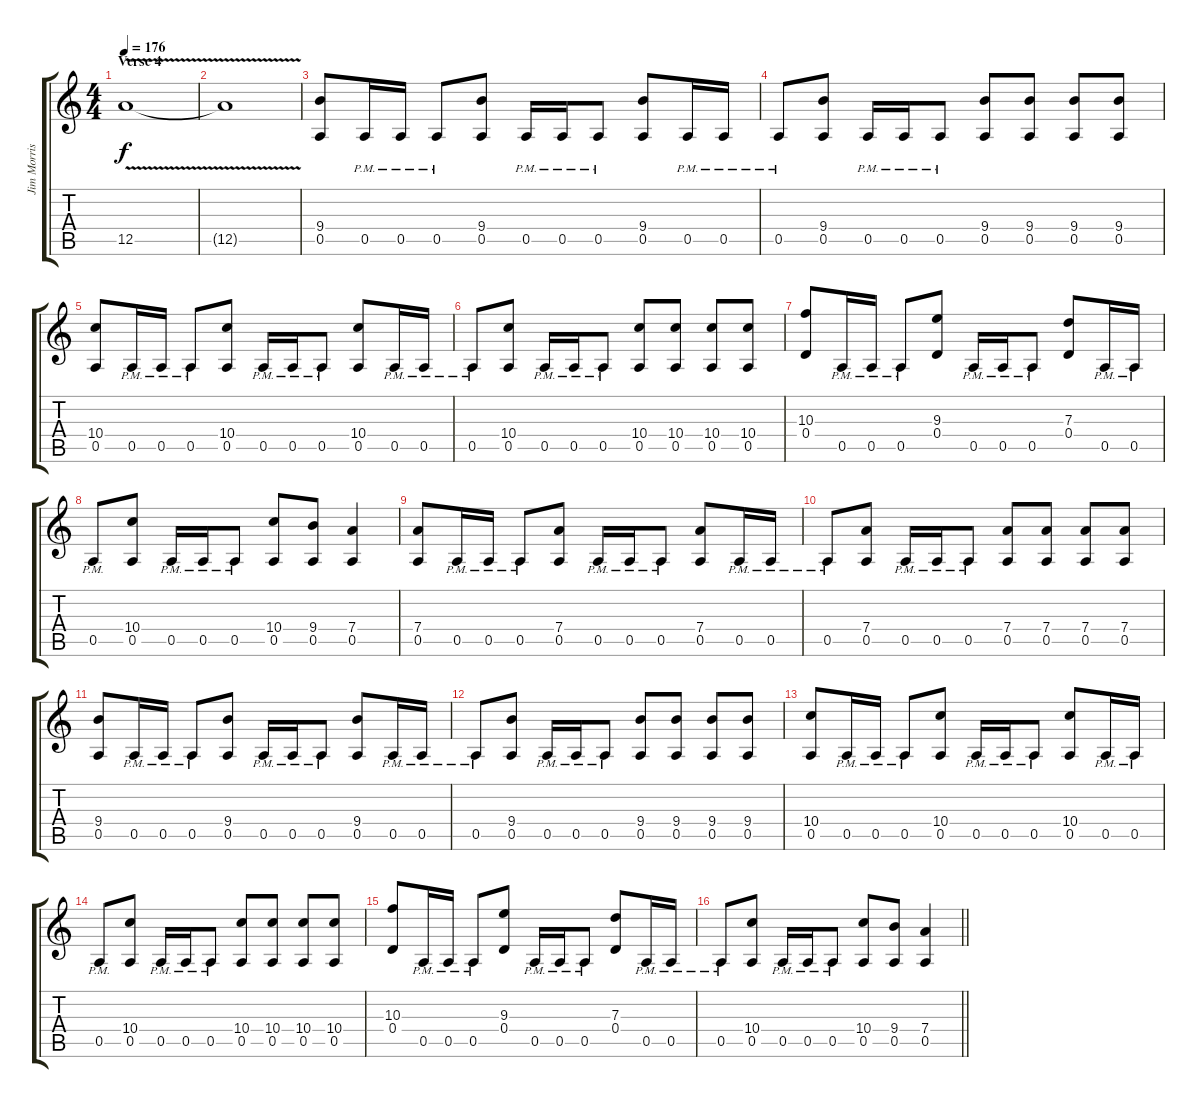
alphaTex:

\track ("Jim Morris" "Jim Morris") {instrument electricguitarmuted}
\staff {score tabs}
\tuning (E4 B3 G3 D3 A2 E2) {hide}
\ts (4 4)
\section ("" "Verse 4")
\tempo 176
\clef g2
\ks c
12.5{v}.1{dy f volume 0} |
12.5{t}.1 |
(9.4 0.5).8{volume 16} 0.5{pm}.16 0.5{pm}.16 0.5{pm}.8 (9.4 0.5).8 0.5{pm}.16 0.5{pm}.16 0.5{pm}.8 (9.4 0.5).8 0.5{pm}.16 0.5{pm}.16 |
0.5{pm}.8 (9.4 0.5).8 0.5{pm}.16 0.5{pm}.16 0.5{pm}.8 (9.4 0.5).8 (9.4 0.5).8 (9.4 0.5).8 (9.4 0.5).8 |
(10.4 0.5).8 0.5{pm}.16 0.5{pm}.16 0.5{pm}.8 (10.4 0.5).8 0.5{pm}.16 0.5{pm}.16 0.5{pm}.8 (10.4 0.5).8 0.5{pm}.16 0.5{pm}.16 |
0.5{pm}.8 (10.4 0.5).8 0.5{pm}.16 0.5{pm}.16 0.5{pm}.8 (10.4 0.5).8 (10.4 0.5).8 (10.4 0.5).8 (10.4 0.5).8 |
(10.3 0.4).8 0.5{pm}.16 0.5{pm}.16 0.5{pm}.8 (9.3 0.4).8 0.5{pm}.16 0.5{pm}.16 0.5{pm}.8 (7.3 0.4).8 0.5{pm}.16 0.5{pm}.16 |
0.5{pm}.8 (10.4 0.5).8 0.5{pm}.16 0.5{pm}.16 0.5{pm}.8 (10.4 0.5).8 (9.4 0.5).8 (7.4 0.5).4 |
(7.4 0.5).8 0.5{pm}.16 0.5{pm}.16 0.5{pm}.8 (7.4 0.5).8 0.5{pm}.16 0.5{pm}.16 0.5{pm}.8 (7.4 0.5).8 0.5{pm}.16 0.5{pm}.16 |
0.5{pm}.8 (7.4 0.5).8 0.5{pm}.16 0.5{pm}.16 0.5{pm}.8 (7.4 0.5).8 (7.4 0.5).8 (7.4 0.5).8 (7.4 0.5).8 |
(9.4 0.5).8 0.5{pm}.16 0.5{pm}.16 0.5{pm}.8 (9.4 0.5).8 0.5{pm}.16 0.5{pm}.16 0.5{pm}.8 (9.4 0.5).8 0.5{pm}.16 0.5{pm}.16 |
0.5{pm}.8 (9.4 0.5).8 0.5{pm}.16 0.5{pm}.16 0.5{pm}.8 (9.4 0.5).8 (9.4 0.5).8 (9.4 0.5).8 (9.4 0.5).8 |
(10.4 0.5).8 0.5{pm}.16 0.5{pm}.16 0.5{pm}.8 (10.4 0.5).8 0.5{pm}.16 0.5{pm}.16 0.5{pm}.8 (10.4 0.5).8 0.5{pm}.16 0.5{pm}.16 |
0.5{pm}.8 (10.4 0.5).8 0.5{pm}.16 0.5{pm}.16 0.5{pm}.8 (10.4 0.5).8 (10.4 0.5).8 (10.4 0.5).8 (10.4 0.5).8 |
(10.3 0.4).8 0.5{pm}.16 0.5{pm}.16 0.5{pm}.8 (9.3 0.4).8 0.5{pm}.16 0.5{pm}.16 0.5{pm}.8 (7.3 0.4).8 0.5{pm}.16 0.5{pm}.16 |
\barLineRight lightlight
0.5{pm}.8 (10.4 0.5).8 0.5{pm}.16 0.5{pm}.16 0.5{pm}.8 (10.4 0.5).8 (9.4 0.5).8 (7.4 0.5).4
